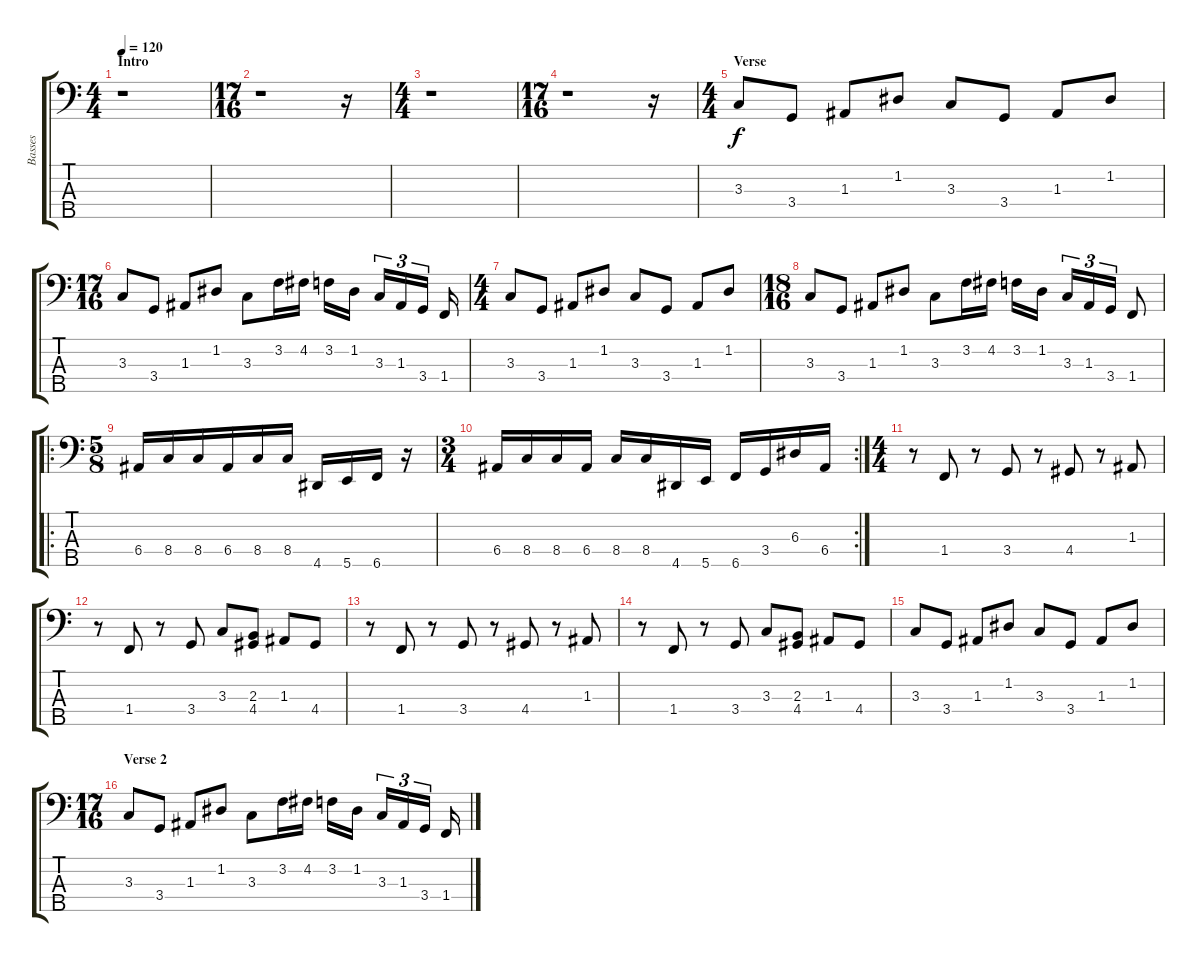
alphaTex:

\track ("Basses" "Basses") {instrument synthbass1}
\staff {score tabs}
\tuning (G2 D2 A1 E1 B0) {hide}
\ts (4 4)
\section ("" "Intro")
\tempo 120
\clef f4
\ks c
r.1{dy f instrument synthbass1} |
\ts (17 16)
r.1 r.16 |
\ts (4 4)
r.1 |
\ts (17 16)
r.1 r.16 |
\ts (4 4)
\section ("" "Verse ")
3.3.8 3.4.8 1.3.8 1.2.8 3.3.8 3.4.8 1.3.8 1.2.8 |
\ts (17 16)
3.3.8 3.4.8 1.3.8 1.2.8 3.3.8 3.2.16 4.2.16 3.2.16 1.2.16 3.3.16{tu (3 2)} 1.3.16{tu (3 2)} 3.4.16{tu (3 2)} 1.4.16 |
\ts (4 4)
3.3.8 3.4.8 1.3.8 1.2.8 3.3.8 3.4.8 1.3.8 1.2.8 |
\ts (18 16)
3.3.8 3.4.8 1.3.8 1.2.8 3.3.8 3.2.16 4.2.16 3.2.16 1.2.16 3.3.16{tu (3 2)} 1.3.16{tu (3 2)} 3.4.16{tu (3 2)} 1.4.8 |
\ro
\ts (5 8)
6.4.16 8.4.16 8.4.16 6.4.16 8.4.16 8.4.16 4.5.16 5.5.16 6.5.16 r.16 |
\rc 2
\ts (3 4)
6.4.16 8.4.16 8.4.16 6.4.16 8.4.16 8.4.16 4.5.16 5.5.16 6.5.16 3.4.16 6.3.16 6.4.16 |
\ts (4 4)
r.8 1.4.8 r.8 3.4.8 r.8 4.4.8 r.8 1.3.8 |
r.8 1.4.8 r.8 3.4.8 3.3.8 (2.3 4.4).8 1.3.8 4.4.8 |
r.8 1.4.8 r.8 3.4.8 r.8 4.4.8 r.8 1.3.8 |
r.8 1.4.8 r.8 3.4.8 3.3.8 (2.3 4.4).8 1.3.8 4.4.8 |
3.3.8 3.4.8 1.3.8 1.2.8 3.3.8 3.4.8 1.3.8 1.2.8 |
\ts (17 16)
\section ("" "Verse 2")
3.3.8 3.4.8 1.3.8 1.2.8 3.3.8 3.2.16 4.2.16 3.2.16 1.2.16 3.3.16{tu (3 2)} 1.3.16{tu (3 2)} 3.4.16{tu (3 2)} 1.4.16
